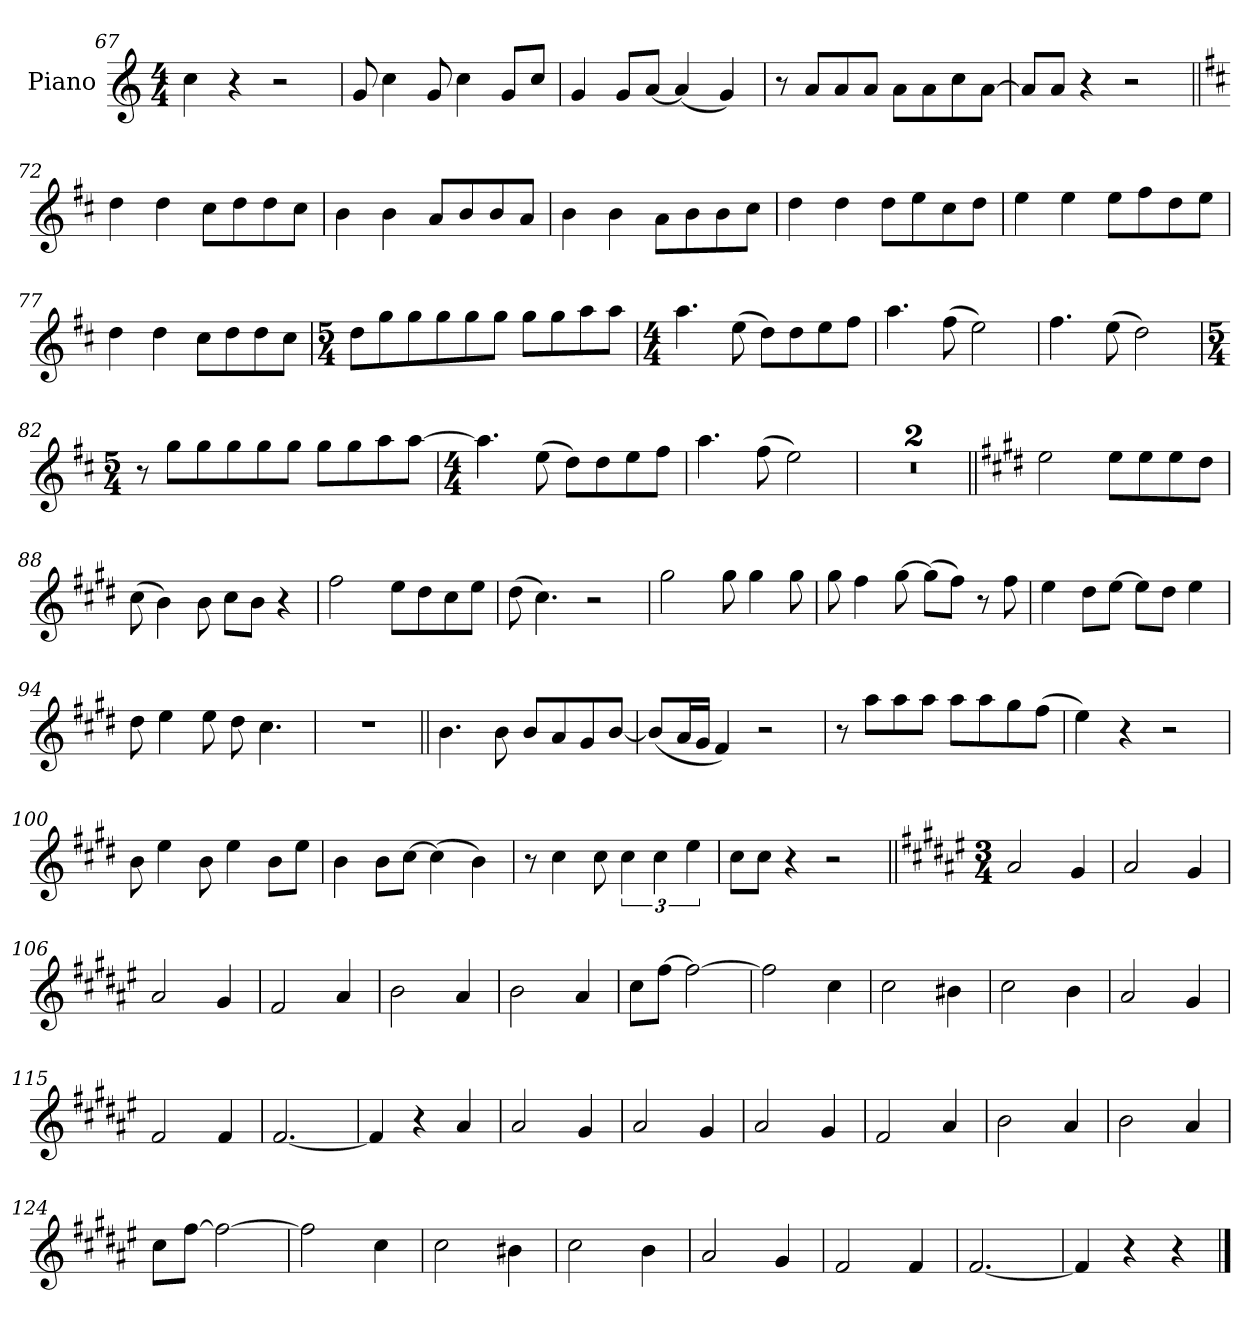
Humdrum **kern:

**kern
*part1
*staff1
*I"Piano
*I'Pno.
*clefG2
*k[]
*M4/4
=67
4cc
4r
2r
=68
8g
4cc
8g
4cc
8gL
8ccJ
=69
4g
8gL
[8aJ
(<4a]
4g)
=70
8r
8aL
8a
8aJ
8aL
8a
8cc
[8aJ
=71
8aL]
8aJ
4r
2r
=72||
*k[f#c#]
4dd!
4dd!
8cc#!L
8dd!
8dd!
8cc#!J
=73
4b!
4b!
8a!L
8b!
8b!
8a!J
=74
4b!
4b!
8a!L
8b!
8b!
8cc#!J
=75
4dd!
4dd!
8dd!L
8ee!
8cc#!
8dd!J
=76
4ee!
4ee!
8ee!L
8ff#!
8dd!
8ee!J
=77
4dd!
4dd!
8cc#!L
8dd!
8dd!
8cc#!J
=78
*M5/4
8dd!L
8gg
8gg
8gg
8gg
8ggJ
8ggL
8gg
8aa
8aaJ
=79
*M4/4
4.aa
(>8ee
8ddL)
8dd
8ee
8ff#J
=80
4.aa
(>8ff#
2ee)
=81
4.ff#
(>8ee
2dd)
=82
*M5/4
8r
8ggL
8gg
8gg
8gg
8ggJ
8ggL
8gg
8aa
[8aaJ
=83
*M4/4
4.aa]
(>8ee
8ddL)
8dd
8ee
8ff#J
=84
4.aa
(>8ff#
2ee)
=85
1r
=86
1r
=87||
*k[f#c#g#d#]
2ee
8eeL
8ee
8ee
8dd#J
=88
(>8cc#
4b)
8b
8cc#L
8bJ
4r
=89
2ff#
8eeL
8dd#
8cc#
8eeJ
=90
(>8dd#
4.cc#)
2r
=91
2gg#
8gg#
4gg#
8gg#
=92
8gg#
4ff#
[8gg#
(>8gg#L]
8ff#J)
8r
8ff#
=93
4ee
8dd#L
[8eeJ
8eeL]
8dd#J
4ee
=94
8dd#
4ee
8ee
8dd#
4.cc#
=95
1r
=96||
4.b
8b
8bL
8a
8g#
[8bJ
=97
(<8bL]
16aL
16g#JJ
4f#)
2r
=98
8r
8aaL
8aa
8aaJ
8aaL
8aa
8gg#
(>8ff#J
=99
4ee)
4r
2r
=100
8b
4ee
8b
4ee
8bL
8eeJ
=101
4b
8bL
[8cc#J
(>4cc#]
4b)
=102
8r
4cc#
8cc#
6cc#
6cc#
6ee
=103
8cc#L
8cc#J
4r
2r
=104||
*k[f#c#g#d#a#e#]
*M3/4
*MM195
2a#
4g#
=105
2a#
4g#
=106
2a#
4g#
=107
2f#
4a#
=108
2b
4a#
=109
2b
4a#
=110
8cc#L
[8ff#J
2ff#_
=111
2ff#]
4cc#
=112
2cc#
4b#X
=113
2cc#
4b
=114
2a#
4g#
=115
2f#
4f#
=116
[2.f#
=117
4f#]
4r
4a#
=118
2a#
4g#
=119
2a#
4g#
=120
2a#
4g#
=121
2f#
4a#
=122
2b
4a#
=123
2b
4a#
=124
8cc#L
[8ff#J
2ff#_
=125
2ff#]
4cc#
=126
2cc#
4b#X
=127
2cc#
4b
=128
2a#
4g#
=129
2f#
4f#
=130
[2.f#
=131
4f#]
4r
4r
==
*-
